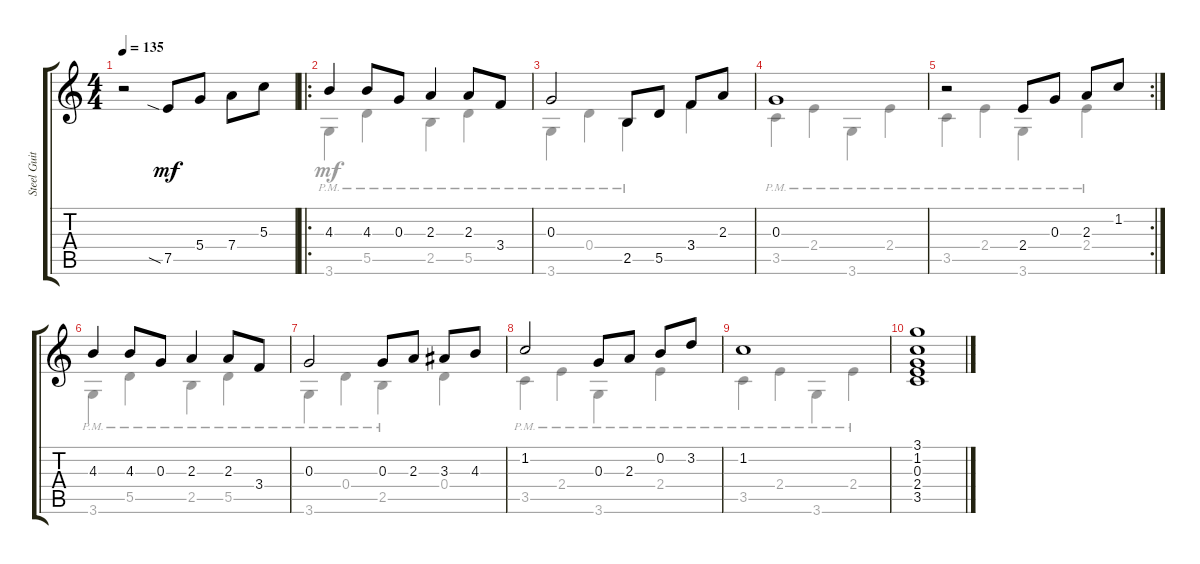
\track ("Steel Guitar" "Steel Guit") {instrument acousticguitarsteel}
\staff {score tabs}
\tuning (E4 B3 G3 D3 A2 E2) {hide}
\voice
\ts (4 4)
\tempo 135
\clef g2
\ks c
r.2{dy mf instrument acousticguitarsteel} 7.5{sia}.8 5.4.8 7.4.8 5.3.8 |
\ro
4.3.4 4.3.8 0.3.8 2.3.4 2.3.8 3.4.8 |
0.3.2 2.5.8 5.5.8 3.4.8 2.3.8 |
0.3.1 |
\rc 2
r.2 2.4.8 0.3.8 2.3.8 1.2.8 |
4.3.4 4.3.8 0.3.8 2.3.4 2.3.8 3.4.8 |
0.3.2 0.3.8 2.3.8 3.3.8 4.3.8 |
1.2.2 0.3.8 2.3.8 0.2.8 3.2.8 |
1.2.1 |
(3.1 1.2 0.3 2.4 3.5).1
\voice
\clef g2
\ottava regular
\simile none
\ks c
|
3.6{pm}.4 5.5{pm}.4 2.5{pm}.4 5.5{pm}.4 |
3.6{pm}.4 0.4{pm}.4 2.5{pm}.4 3.4.4 |
3.5{pm}.4 2.4{pm}.4 3.6{pm}.4 2.4{pm}.4 |
3.5{pm}.4 2.4{pm}.4 3.6{pm}.4 2.4{pm}.4 |
3.6{pm}.4 5.5{pm}.4 2.5{pm}.4 5.5{pm}.4 |
3.6{pm}.4 0.4{pm}.4 2.5{pm}.4 0.4.4 |
3.5{pm}.4 2.4{pm}.4 3.6{pm}.4 2.4{pm}.4 |
3.5{pm}.4 2.4{pm}.4 3.6{pm}.4 2.4{pm}.4 |
